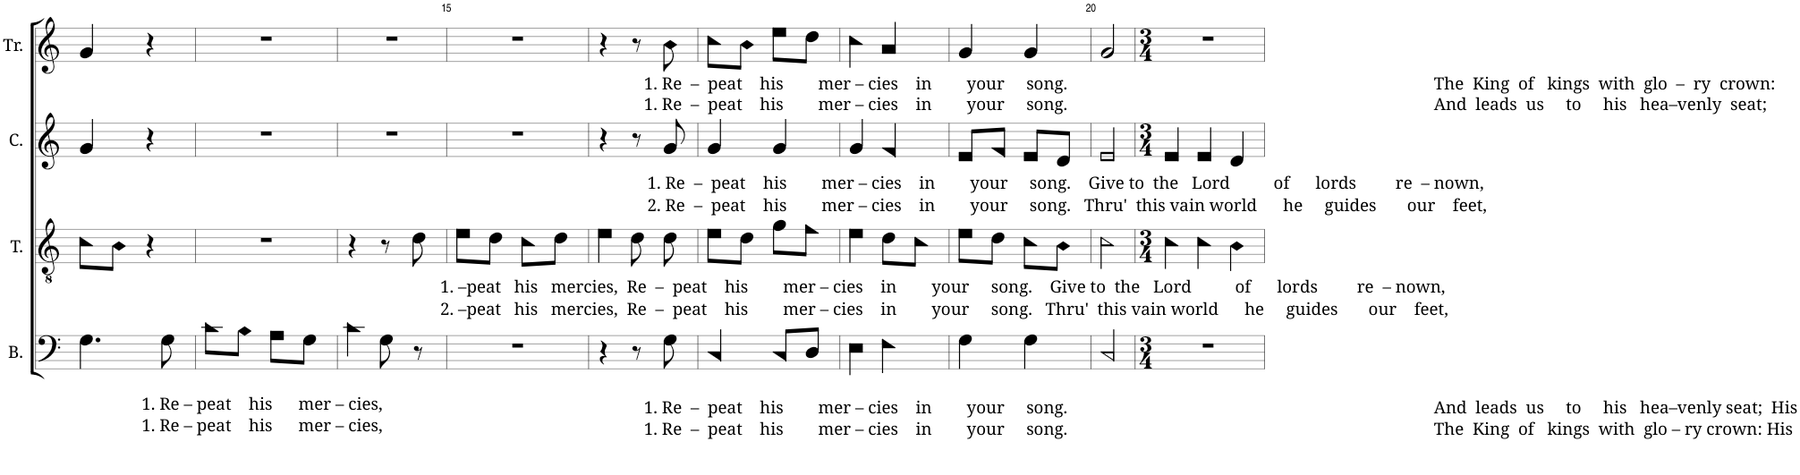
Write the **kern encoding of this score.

**kern	**kern	**kern	**kern
*part4	*part3	*part2	*part1
*staff4	*staff3	*staff2	*staff1
*I"B.	*I"T.	*I"C.	*I"Tr.
*I'B.	*I'T.	*I'C.	*I'Tr.
!!LO:PB:g=z
*clefF4	*clefGv2	*clefG2	*clefG2
*k[]	*k[]	*k[]	*k[]
*M2/4	*M2/4	*M2/4	*M2/4
=12	=12	=12	=12
4.G!\	8c!\L	4g!/	4g!/
.	8B!\J	.	.
.	4r	4r	4r
!LO:TX:b:t=1. Re – peat    his      mer – cies,	!	!	!
!LO:TX:b:t=1. Re – peat    his      mer – cies,	!	!	!
8G!\	.	.	.
=13	=13	=13	=13
8c!\L	2r	2r	2r
8B!\J	.	.	.
8A!\L	.	.	.
8G!\J	.	.	.
=14	=14	=14	=14
4c!\	4r	2r	2r
8G!\	8r	.	.
8r	8d!\	.	.
=15	=15	=15	=15
!	!LO:TX:b:t=1. –peat   his   mercies,  Re  –  peat    his        mer – cies    in        your     song.    Give to  the   Lord          of      lords         re  – nown,	!	!
!	!LO:TX:b:t=2. –peat   his   mercies,  Re  –  peat    his        mer – cies    in        your     song.   Thru'  this vain world      he     guides       our    feet,	!	!
2r	8e!\L	2r	2r
.	8d!\J	.	.
.	8c!\L	.	.
.	8d!\J	.	.
=16	=16	=16	=16
4r	4e!\	4r	4r
8r	8d!\	8r	8r
!	!	!	!LO:TX:b:t=1. Re  –  peat    his        mer – cies    in        your     song.                                                                                    The  King  of   kings  with  glo  –  ry  crown&colon;
!	!	!	!LO:TX:b:t=1. Re  –  peat    his        mer – cies    in        your     song.                                                                                    And  leads  us     to     his   hea–venly  seat;
!	!	!LO:TX:b:t=1. Re  –  peat    his        mer – cies    in        your     song.    Give to  the   Lord          of      lords         re  – nown,	!
!	!	!LO:TX:b:t=2. Re  –  peat    his        mer – cies    in        your     song.   Thru'  this vain world      he     guides       our    feet,	!
!LO:TX:b:t=1. Re  –  peat    his        mer – cies    in        your     song.                                                                                    And  leads  us     to     his   hea–venly seat;  His	!	!	!
!LO:TX:b:t=1. Re  –  peat    his        mer – cies    in        your     song.                                                                                    The  King  of   kings  with  glo – ry crown&colon; His	!	!	!
8G!\	8d!\	8g!/	8b!\
=17	=17	=17	=17
4C!/	8e!\L	4g!/	8cc!\L
.	8d!\J	.	8b!\J
8C!/L	8g!\L	4g!/	8ee!\L
8D!/J	8f!\J	.	8dd!\J
=18	=18	=18	=18
4E!\	4e!\	4g!/	4cc!\
4F!\	8d!\L	4f!/	4a!/
.	8c!\J	.	.
=19	=19	=19	=19
4G!\	8e!\L	8e!/L	4g!/
.	8d!\J	8f!/J	.
4G!\	8c!\L	8e!/L	4g!/
.	8B!\J	8d!/J	.
=20	=20	=20	=20
2C!/	2c!\	2e!/	2g!/
=21	=21	=21	=21
*M3/4	*M3/4	*M3/4	*M3/4
2.r	4c!\	4e!/	2.r
.	4c!\	4e!/	.
.	4B!\	4d!/	.
=	=	=	=
*-	*-	*-	*-
